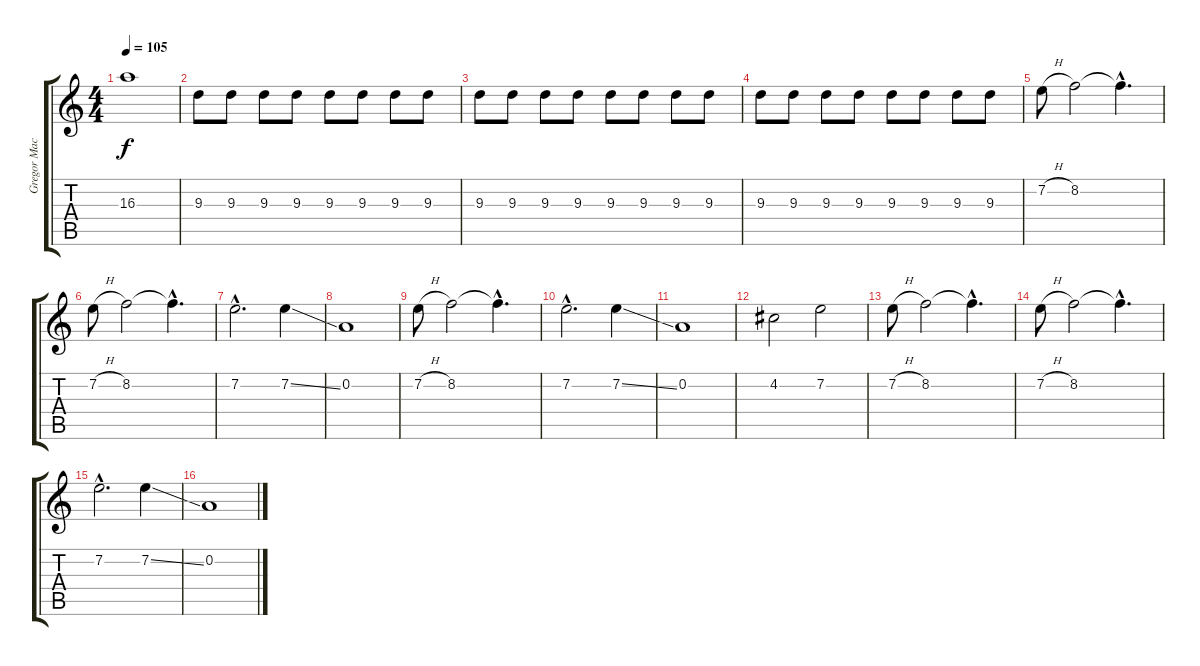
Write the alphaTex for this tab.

\track ("Gregor Mackintosh" "Gregor Mac") {instrument distortionguitar}
\staff {score tabs}
\tuning (D4 A3 F3 C3 G2 D2) {hide}
\ts (4 4)
\tempo 105
\clef g2
\ks c
16.3.1{dy f} |
9.3.8 9.3.8 9.3.8 9.3.8 9.3.8 9.3.8 9.3.8 9.3.8 |
9.3.8 9.3.8 9.3.8 9.3.8 9.3.8 9.3.8 9.3.8 9.3.8 |
9.3.8 9.3.8 9.3.8 9.3.8 9.3.8 9.3.8 9.3.8 9.3.8 |
7.2{h}.8 8.2.2 8.2{hac t}.4{d} |
7.2{h}.8 8.2.2 8.2{hac t}.4{d} |
7.2{hac}.2{d} 7.2{ss}.4 |
0.2.1 |
7.2{h}.8 8.2.2 8.2{hac t}.4{d} |
7.2{hac}.2{d} 7.2{ss}.4 |
0.2.1 |
4.2.2 7.2.2 |
7.2{h}.8 8.2.2 8.2{hac t}.4{d} |
7.2{h}.8 8.2.2 8.2{hac t}.4{d} |
7.2{hac}.2{d} 7.2{ss}.4 |
0.2.1
